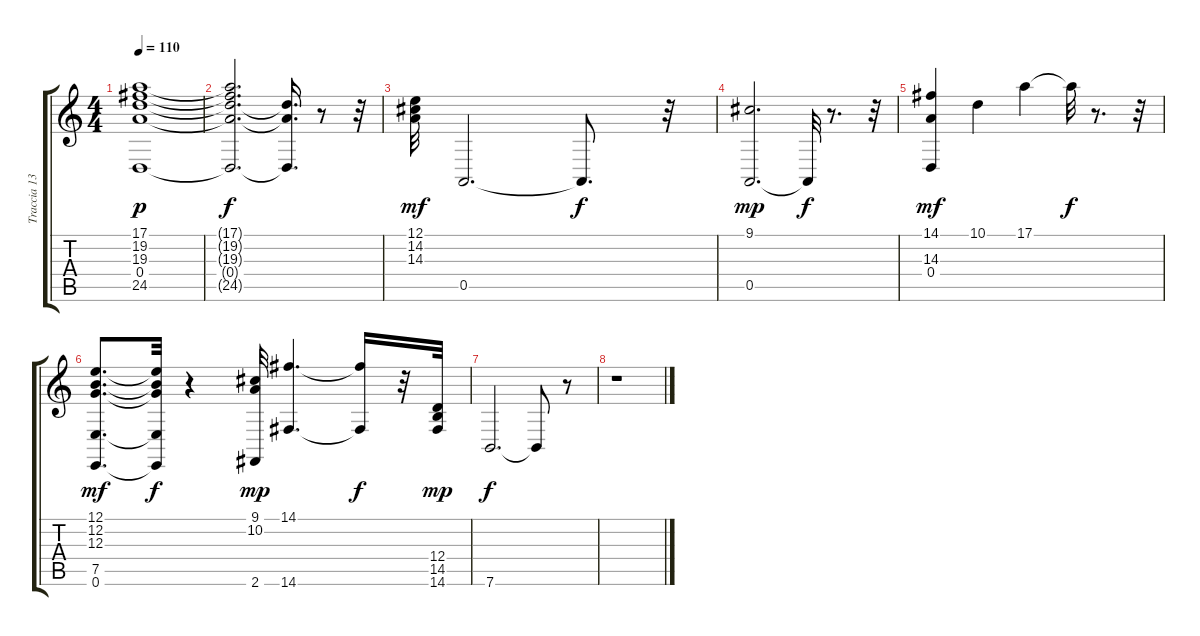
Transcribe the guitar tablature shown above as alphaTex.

\track ("Traccia 13" "Traccia 13") {instrument stringensemble2}
\staff {score tabs}
\tuning (E4 B3 G3 D3 A2 E2) {hide}
\ts (4 4)
\tempo 110
\clef g2
\ks c
(17.1 19.2 19.3 0.4 24.5).1{dy p} |
(17.1{t} 19.2{t} 19.3{t} 0.4{t} 24.5{t}).2{d dy f} (19.3{t} 0.4{t} 24.5{t}).16{d} r.8 r.32 |
(12.1 14.2 14.3).32{dy mf} 0.5.2{d} 0.5{t}.8{d dy f} r.32 |
(9.1 0.5).2{d dy mp} 0.5{t}.32{dy f} r.8{d} r.32 |
(14.1 14.3 0.4).4{dy mf} 10.1.4 17.1.4 17.1{t}.32{dy f} r.8{d} r.32 |
(12.1 12.2 12.3 7.5 0.6).8{d dy mf} (12.1{t} 12.2{t} 12.3{t} 7.5{t} 0.6{t}).32{dy f} r.4 (9.1 10.2 2.6).32{dy mp} (14.1 14.6).4{d} (14.1{t} 14.6{t}).16{dy f} r.32 (12.4 14.5 14.6).32{dy mp} |
7.6.2{d dy f} 7.6{t}.8 r.8 |
r.1
